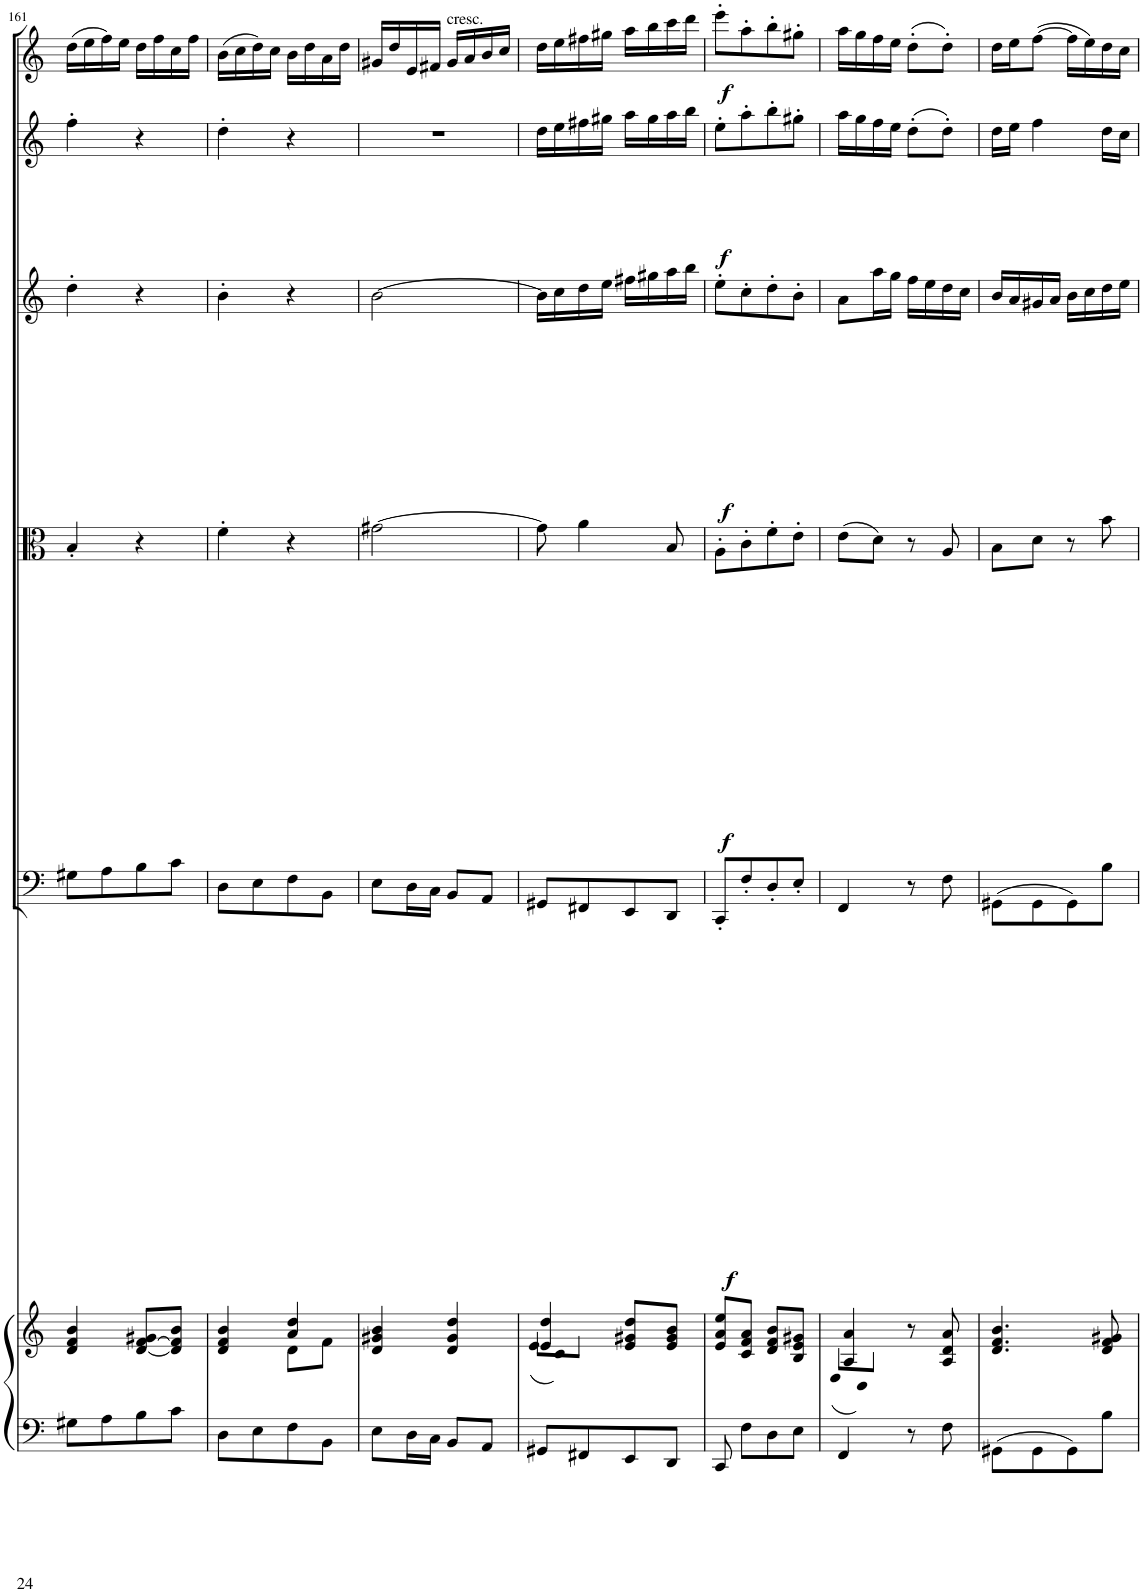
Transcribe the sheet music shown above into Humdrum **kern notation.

**kern	**kern	**kern	**dynam	**kern	**dynam	**kern	**dynam	**kern	**dynam	**kern	**dynam
*part6	*part6	*part5	*part5	*part4	*part4	*part3	*part3	*part2	*part2	*part1	*part1
*staff7	*staff6	*staff5	*staff5	*staff4	*staff4	*staff3	*staff3	*staff2	*staff2	*staff1	*staff1
*I"Harpsichord	*	*I"Violoncellos  and Basses	*	*I"Violas	*	*I"Violins 2	*	*I"Violins 1	*	*I"Solo Violin	*
*I'Hpschd	*	*	*	*	*	*	*	*	*	*I'Vln	*
!!LO:PB:g=z
*clefF4	*clefG2	*clefF4	*	*clefC3	*	*clefG2	*	*clefG2	*	*clefG2	*
*k[]	*k[]	*k[]	*	*k[]	*	*k[]	*	*k[]	*	*k[]	*
*M2/4	*M2/4	*M2/4	*	*M2/4	*	*M2/4	*	*M2/4	*	*M2/4	*
=161	=161	=161	=161	=161	=161	=161	=161	=161	=161	=161	=161
8G#X\L	4d/ 4f/ 4b/	8G#X\L	.	4B'/	.	4dd'\	.	4ff'\	.	(16dd\LL	.
.	.	.	.	.	.	.	.	.	.	16ee\	.
8A\	.	8A\	.	.	.	.	.	.	.	16ff\)	.
.	.	.	.	.	.	.	.	.	.	16ee\JJ	.
8B\	[8d/ [8f/ 8g#X/L	8B\	.	4r	.	4r	.	4r	.	16dd\LL	.
.	.	.	.	.	.	.	.	.	.	16ff\	.
8c\J	8d/] 8f/] 8b/J	8c\J	.	.	.	.	.	.	.	16cc\	.
.	.	.	.	.	.	.	.	.	.	16ff\JJ	.
=162	=162	=162	=162	=162	=162	=162	=162	=162	=162	=162	=162
*	*^	*	*	*	*	*	*	*	*	*	*
8D\L	4d/ 4f/ 4b/	4ryy	8D\L	.	4f'\	.	4b'\	.	4dd'\	.	(16b\LL	.
.	.	.	.	.	.	.	.	.	.	.	16cc\	.
8E\	.	.	8E\	.	.	.	.	.	.	.	16dd\)	.
.	.	.	.	.	.	.	.	.	.	.	16cc\JJ	.
8F\	4a/ 4dd/	8d\L	8F\	.	4r	.	4r	.	4r	.	16b\LL	.
.	.	.	.	.	.	.	.	.	.	.	16dd\	.
8BB\J	.	8f\J	8BB\J	.	.	.	.	.	.	.	16a\	.
.	.	.	.	.	.	.	.	.	.	.	16dd\JJ	.
*	*v	*v	*	*	*	*	*	*	*	*	*	*
=163	=163	=163	=163	=163	=163	=163	=163	=163	=163	=163	=163
8E\L	4d/ 4g#X/ 4b/	8E\L	.	[2g#X\	.	[2b\	.	2r	.	16g#X/LL	.
.	.	.	.	.	.	.	.	.	.	16dd/	.
16D\L	.	16D\L	.	.	.	.	.	.	.	16e/	.
16C\JJ	.	16C\JJ	.	.	.	.	.	.	.	16f#X/JJ	.
!	!	!	!	!	!	!	!	!	!	!LO:TX:a:t=cresc.	!
8BB/L	4d/ 4g#/ 4dd/	8BB/L	.	.	.	.	.	.	.	16g#/LL	.
.	.	.	.	.	.	.	.	.	.	16a/	.
8AA/J	.	8AA/J	.	.	.	.	.	.	.	16b/	.
.	.	.	.	.	.	.	.	.	.	16cc/JJ	.
=164	=164	=164	=164	=164	=164	=164	=164	=164	=164	=164	=164
*	*^	*	*	*	*	*	*	*	*	*	*
8GG#X/L	4e/ 4dd/	(8b\L	8GG#X/L	.	8g#\]	.	16b\LL]	.	16dd\LL	.	16dd\LL	.
.	.	.	.	.	.	.	16cc\	.	16ee\	.	16ee\	.
8FF#X/	.	8a\J)	8FF#X/	.	4a\	.	16dd\	.	16ff#X\	.	16ff#X\	.
.	.	.	.	.	.	.	16ee\JJ	.	16gg#X\JJ	.	16gg#X\JJ	.
8EE/	8e/ 8g#X/ 8dd/L	4ryy	8EE/	.	.	.	16ff#X\LL	.	16aa\LL	.	16aa\LL	.
.	.	.	.	.	.	.	16gg#X\	.	16gg#\	.	16bb\	.
8DD/J	8e/ 8g#/ 8b/J	.	8DD/J	.	8B/	.	16aa\	.	16aa\	.	16ccc\	.
.	.	.	.	.	.	.	16bb\JJ	.	16bb\JJ	.	16ddd\JJ	.
*	*v	*v	*	*	*	*	*	*	*	*	*	*
=165	=165	=165	=165	=165	=165	=165	=165	=165	=165	=165	=165
!	!	!	!LO:DY:b	!	!LO:DY:b	!	!LO:DY:b	!	!LO:DY:b	!	!LO:DY:b
8CC/	8e/ 8a/ 8ee/L	8CC'/L	f	8A'\L	f	8ee'\L	f	8ee'\L	f	8eee'\L	f
8F\L	8c/ 8f/ 8a/J	8F'/	.	8c'\	.	8cc'\	.	8aa'\	.	8aa'\	.
8D\	8d/ 8f/ 8b/L	8D'/	.	8f'\	.	8dd'\	.	8bb'\	.	8bb'\	.
8E\J	8B/ 8e/ 8g#X/J	8E'/J	.	8e'\J	.	8b'\J	.	8gg#X'\J	.	8gg#X'\J	.
=166	=166	=166	=166	=166	=166	=166	=166	=166	=166	=166	=166
*	*^	*	*	*	*	*	*	*	*	*	*
4FF/	4A/ 4a/	(8e\L	4FF/	.	(8e\L	.	8a\L	.	16aa\LL	.	16aa\LL	.
.	.	.	.	.	.	.	.	.	16gg\	.	16gg\	.
.	.	8d\J)	.	.	8d\J)	.	16aa\L	.	16ff\	.	16ff\	.
.	.	.	.	.	.	.	16gg\JJ	.	16ee\JJ	.	16ee\JJ	.
8r	8r	4ryy	8r	.	8r	.	16ff\LL	.	(8dd'\L	.	(8dd'\L	.
.	.	.	.	.	.	.	16ee\	.	.	.	.	.
8F\	8A/ 8d/ 8a/	.	8F\	.	8A/	.	16dd\	.	8dd'\J)	.	8dd'\J)	.
.	.	.	.	.	.	.	16cc\JJ	.	.	.	.	.
*	*v	*v	*	*	*	*	*	*	*	*	*	*
=167	=167	=167	=167	=167	=167	=167	=167	=167	=167	=167	=167
8GG#X\L	4.d/ 4.f/ 4.b/	(8GG#X\L	.	8B\L	.	16b/LL	.	16dd\LL	.	16dd\LL	.
.	.	.	.	.	.	16a/	.	16ee\JJ	.	16ee\J	.
8GG#\	.	8GG#\	.	8d\J	.	16g#X/	.	4ff\	.	([8ff\J	.
.	.	.	.	.	.	16a/JJ	.	.	.	.	.
8GG#\	.	8GG#\)	.	8r	.	16b\LL	.	.	.	16ff\LL]	.
.	.	.	.	.	.	16cc\	.	.	.	16ee\)	.
8B\J	8d/ 8f/ 8g#X/	8B\J	.	8b\	.	16dd\	.	16dd\LL	.	16dd\	.
.	.	.	.	.	.	16ee\JJ	.	16cc\JJ	.	16cc\JJ	.
=	=	=	=	=	=	=	=	=	=	=	=
*-	*-	*-	*-	*-	*-	*-	*-	*-	*-	*-	*-
